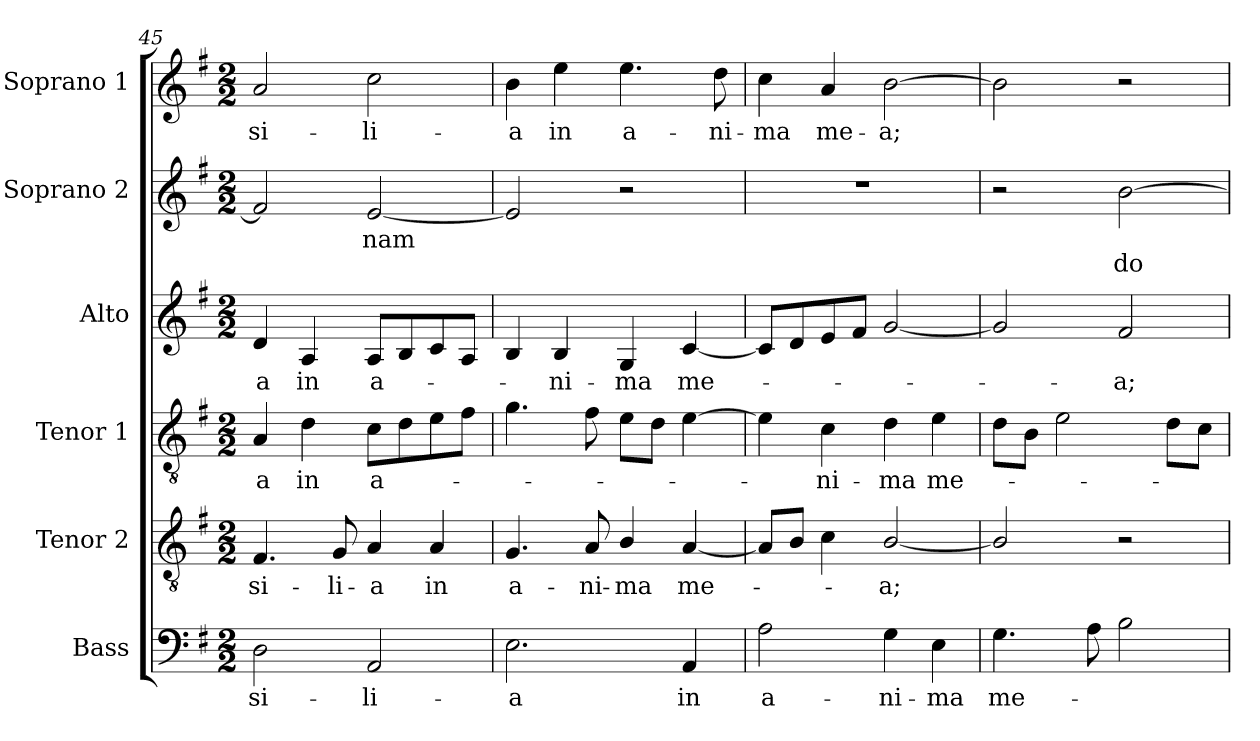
**kern	**text	**kern	**text	**kern	**text	**kern	**text	**kern	**text	**text	**kern	**text
*part6	*part6	*part5	*part5	*part4	*part4	*part3	*part3	*part2	*part2	*part2	*part1	*part1
*staff6	*staff6	*staff5	*staff5	*staff4	*staff4	*staff3	*staff3	*staff2	*staff2	*staff2	*staff1	*staff1
*I"Bass	*	*I"Tenor 2	*	*I"Tenor 1	*	*I"Alto	*	*I"Soprano 2	*	*	*I"Soprano 1	*
*I'B	*	*I'T2	*	*I'T1	*	*I'A	*	*I'S2	*	*	*I'S1	*
*clefF4	*	*clefGv2	*	*clefGv2	*	*clefG2	*	*clefG2	*	*	*clefG2	*
*	*	*ITrd7c12	*	*ITrd7c12	*	*	*	*	*	*	*	*
*k[f#]	*	*k[f#]	*	*k[f#]	*	*k[f#]	*	*k[f#]	*	*	*k[f#]	*
*G:	*	*G:	*	*G:	*	*G:	*	*G:	*	*	*G:	*
*M2/2	*	*M2/2	*	*M2/2	*	*M2/2	*	*M2/2	*	*	*M2/2	*
=45	=45	=45	=45	=45	=45	=45	=45	=45	=45	=45	=45	=45
!	!LO:LY:b:color=#000000	!	!	!	!	!	!	!	!	!	!	!
!	!	!	!LO:LY:b:color=#000000	!	!	!	!	!	!	!	!	!
!	!	!	!	!	!LO:LY:b:color=#000000	!	!	!	!	!	!	!
!	!	!	!	!	!	!	!LO:LY:b:color=#000000	!	!	!	!	!
!	!	!	!	!	!	!	!	!	!	!	!	!LO:LY:b:color=#000000
2Di\	-si-	4.FF#i/	-si-	4AAi/	-a	4di/	-a	2f#i/]	.	.	2ai/	-si-
!	!	!	!	!	!LO:LY:b:color=#000000	!	!	!	!	!	!	!
!	!	!	!	!	!	!	!LO:LY:b:color=#000000	!	!	!	!	!
.	.	.	.	4Di\	in	4Ai/	in	.	.	.	.	.
!	!	!	!LO:LY:b:color=#000000	!	!	!	!	!	!	!	!	!
.	.	8GGi/	-li-	.	.	.	.	.	.	.	.	.
!	!LO:LY:b:color=#000000	!	!	!	!	!	!	!	!	!	!	!
!	!	!	!LO:LY:b:color=#000000	!	!	!	!	!	!	!	!	!
!	!	!	!	!	!LO:LY:b:color=#000000	!	!	!	!	!	!	!
!	!	!	!	!	!	!	!LO:LY:b:color=#000000	!	!	!	!	!
!	!	!	!	!	!	!	!	!	!LO:LY:b:color=#000000	!	!	!
!	!	!	!	!	!	!	!	!	!	!	!	!LO:LY:b:color=#000000
2AAi/	-li-	4AAi/	-a	8Ci\L	a-	8Ai/L	a-	[2ei/	-nam	.	2cci\	-li-
.	.	.	.	8Di\	.	8Bi/	.	.	.	.	.	.
!	!	!	!LO:LY:b:color=#000000	!	!	!	!	!	!	!	!	!
.	.	4AAi/	in	8Ei\	.	8ci/	.	.	.	.	.	.
.	.	.	.	8F#i\J	.	8Ai/J	.	.	.	.	.	.
=46	=46	=46	=46	=46	=46	=46	=46	=46	=46	=46	=46	=46
!	!LO:LY:b:color=#000000	!	!	!	!	!	!	!	!	!	!	!
!	!	!	!LO:LY:b:color=#000000	!	!	!	!	!	!	!	!	!
!	!	!	!	!	!	!	!	!	!	!	!	!LO:LY:b:color=#000000
2.Ei\	-a	4.GGi/	a-	4.Gi\	.	4Bi/	.	2ei/]	.	.	4bi\	-a
!	!	!	!	!	!	!	!LO:LY:b:color=#000000	!	!	!	!	!
!	!	!	!	!	!	!	!	!	!	!	!	!LO:LY:b:color=#000000
.	.	.	.	.	.	4Bi/	-ni-	.	.	.	4eei\	in
!	!	!	!LO:LY:b:color=#000000	!	!	!	!	!	!	!	!	!
.	.	8AAi/	-ni-	8F#i\	.	.	.	.	.	.	.	.
!	!	!	!LO:LY:b:color=#000000	!	!	!	!	!	!	!	!	!
!	!	!	!	!	!	!	!LO:LY:b:color=#000000	!	!	!	!	!
!	!	!	!	!	!	!	!	!	!	!	!	!LO:LY:b:color=#000000
.	.	4BBi/	-ma	8Ei\L	.	4Gi/	-ma	2r	.	.	4.eei\	a-
.	.	.	.	8Di\J	.	.	.	.	.	.	.	.
!	!LO:LY:b:color=#000000	!	!	!	!	!	!	!	!	!	!	!
!	!	!	!LO:LY:b:color=#000000	!	!	!	!	!	!	!	!	!
!	!	!	!	!	!	!	!LO:LY:b:color=#000000	!	!	!	!	!
4AAi/	in	[4AAi/	me-	[4Ei\	.	[4ci/	me-	.	.	.	.	.
!	!	!	!	!	!	!	!	!	!	!	!	!LO:LY:b:color=#000000
.	.	.	.	.	.	.	.	.	.	.	8ddi\	-ni-
=47	=47	=47	=47	=47	=47	=47	=47	=47	=47	=47	=47	=47
!	!LO:LY:b:color=#000000	!	!	!	!	!	!	!	!	!	!	!
!	!	!	!	!	!	!	!	!	!	!	!	!LO:LY:b:color=#000000
2Ai\	a-	8AAi/L]	.	4Ei\]	.	8ci/L]	.	1r	.	.	4cci\	-ma
.	.	8BBi/J	.	.	.	8di/	.	.	.	.	.	.
!	!	!	!	!	!LO:LY:b:color=#000000	!	!	!	!	!	!	!
!	!	!	!	!	!	!	!	!	!	!	!	!LO:LY:b:color=#000000
.	.	4Ci\	.	4Ci\	-ni-	8ei/	.	.	.	.	4ai/	me-
.	.	.	.	.	.	8f#i/J	.	.	.	.	.	.
!	!LO:LY:b:color=#000000	!	!	!	!	!	!	!	!	!	!	!
!	!	!	!LO:LY:b:color=#000000	!	!	!	!	!	!	!	!	!
!	!	!	!	!	!LO:LY:b:color=#000000	!	!	!	!	!	!	!
!	!	!	!	!	!	!	!	!	!	!	!	!LO:LY:b:color=#000000
4Gi\	-ni-	[2BBi/	-a;	4Di\	-ma	[2gi/	.	.	.	.	[2bi\	-a;
!	!LO:LY:b:color=#000000	!	!	!	!	!	!	!	!	!	!	!
!	!	!	!	!	!LO:LY:b:color=#000000	!	!	!	!	!	!	!
4Ei\	-ma	.	.	4Ei\	me-	.	.	.	.	.	.	.
=48	=48	=48	=48	=48	=48	=48	=48	=48	=48	=48	=48	=48
!	!LO:LY:b:color=#000000	!	!	!	!	!	!	!	!	!	!	!
4.Gi\	me-	2BBi/]	.	8Di\L	.	2gi/]	.	2r	.	.	2bi\]	.
.	.	.	.	8BBi\J	.	.	.	.	.	.	.	.
.	.	.	.	2Ei\	.	.	.	.	.	.	.	.
8Ai\	.	.	.	.	.	.	.	.	.	.	.	.
!	!	!	!	!	!	!	!LO:LY:b:color=#000000	!	!	!	!	!
!	!	!	!	!	!	!	!	!	!LO:LY:b:color=#000000	!LO:LY:b:color=#000000	!	!
2Bi\	.	2r	.	.	.	2f#i/	-a;	[2bi\	.	do-	2r	.
.	.	.	.	8Di\L	.	.	.	.	.	.	.	.
.	.	.	.	8Ci\J	.	.	.	.	.	.	.	.
=	=	=	=	=	=	=	=	=	=	=	=	=
*-	*-	*-	*-	*-	*-	*-	*-	*-	*-	*-	*-	*-
